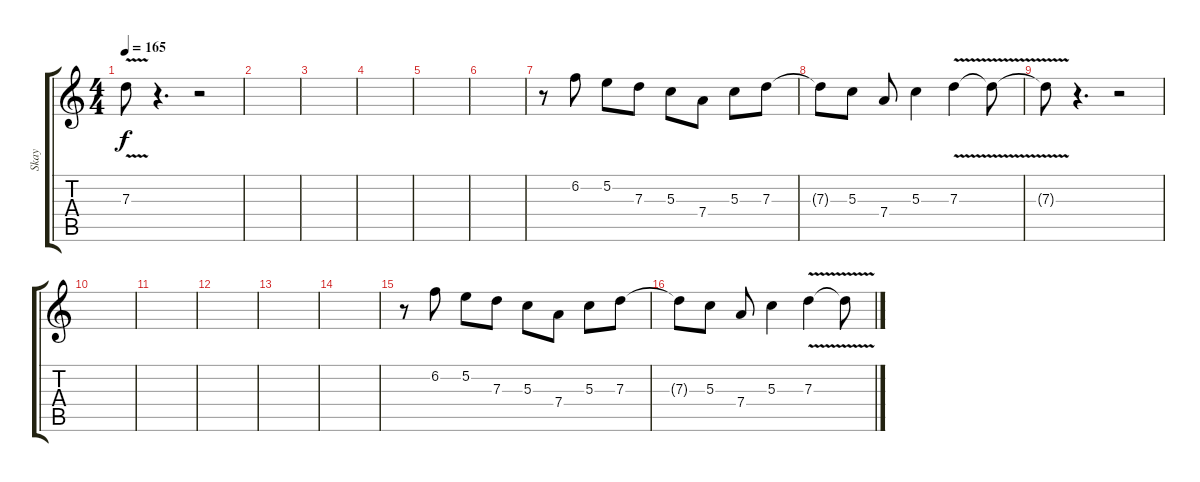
\track ("Skay" "Skay") {instrument distortionguitar}
\staff {score tabs}
\tuning (E4 B3 G3 D3 A2 E2) {hide}
\ts (4 4)
\tempo 165
\clef g2
\ks c
7.3{v t}.8{dy f} r.4{d} r.2 |
|
|
|
|
|
r.8 6.2.8 5.2.8 7.3.8 5.3.8 7.4.8 5.3.8 7.3.8 |
7.3{t}.8 5.3.8 7.4.8 5.3.4 7.3{v}.4 7.3{t}.8 |
7.3{v t}.8 r.4{d} r.2 |
|
|
|
|
|
r.8 6.2.8 5.2.8 7.3.8 5.3.8 7.4.8 5.3.8 7.3.8 |
7.3{t}.8 5.3.8 7.4.8 5.3.4 7.3{v}.4 7.3{t}.8
